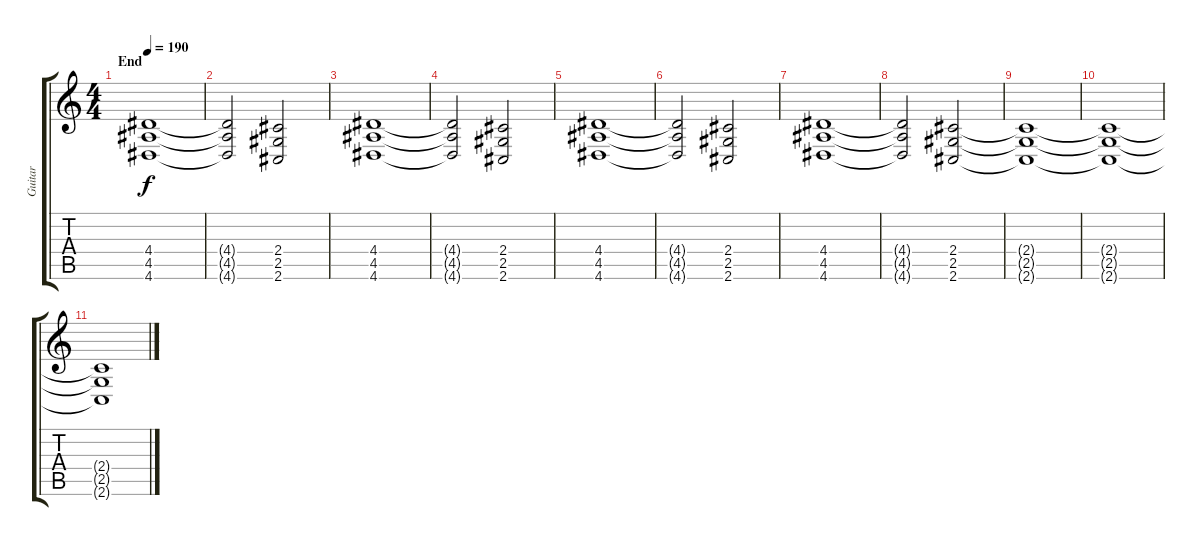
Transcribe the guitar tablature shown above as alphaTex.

\track ("Guitar" "Guitar") {instrument distortionguitar}
\staff {score tabs}
\tuning (Db4 Ab3 E3 B2 Gb2 B1) {hide}
\ts (4 4)
\section ("" "End")
\tempo 190
\clef g2
\ks c
(4.4 4.5 4.6).1{dy f} |
(4.4{t} 4.5{t} 4.6{t}).2 (2.4 2.5 2.6).2 |
(4.4 4.5 4.6).1 |
(4.4{t} 4.5{t} 4.6{t}).2 (2.4 2.5 2.6).2 |
(4.4 4.5 4.6).1 |
(4.4{t} 4.5{t} 4.6{t}).2 (2.4 2.5 2.6).2 |
(4.4 4.5 4.6).1 |
(4.4{t} 4.5{t} 4.6{t}).2 (2.4 2.5 2.6).2 |
(2.4{t} 2.5{t} 2.6{t}).1 |
(2.4{t} 2.5{t} 2.6{t}).1 |
(2.4{t} 2.5{t} 2.6{t}).1
